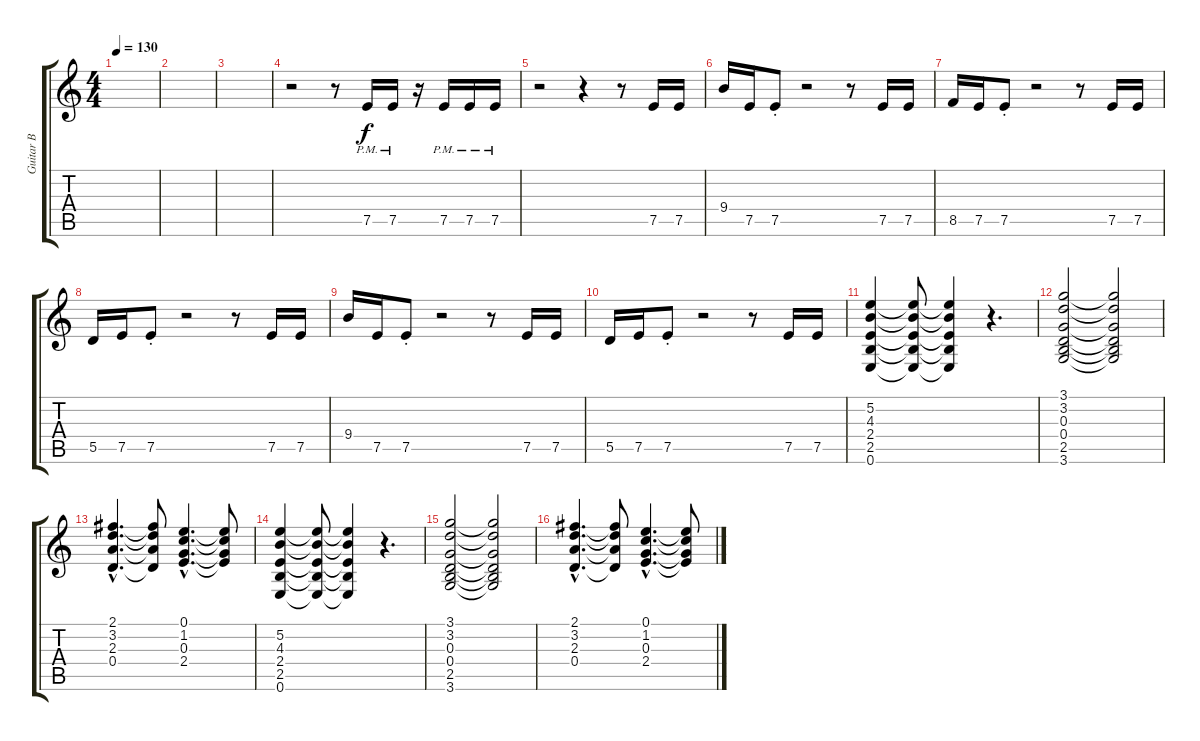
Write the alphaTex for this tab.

\track ("Guitar B" "Guitar B") {instrument overdrivenguitar}
\staff {score tabs}
\tuning (E4 B3 G3 D3 A2 E2) {hide}
\ts (4 4)
\tempo 130
\clef g2
\ks c
|
|
|
r.2 r.8 7.5{pm}.16 7.5{pm}.16 r.16 7.5{pm}.16 7.5{pm}.16 7.5{pm}.16 |
r.2 r.4 r.8 7.5.16 7.5.16 |
9.4.16 7.5.16 7.5{st}.8 r.2 r.8 7.5.16 7.5.16 |
8.5.16 7.5.16 7.5{st}.8 r.2 r.8 7.5.16 7.5.16 |
5.5.16 7.5.16 7.5{st}.8 r.2 r.8 7.5.16 7.5.16 |
9.4.16 7.5.16 7.5{st}.8 r.2 r.8 7.5.16 7.5.16 |
5.5.16 7.5.16 7.5{st}.8 r.2 r.8 7.5.16 7.5.16 |
(5.2 4.3 2.4 2.5 0.6).4 (5.2{t} 4.3{t} 2.4{t} 2.5{t} 0.6{t}).8 (5.2{t} 4.3{t} 2.4{t} 2.5{t} 0.6{t}).4 r.4{d} |
(3.1 3.2 0.3 0.4 2.5 3.6).2 (3.1{t} 3.2{t} 0.3{t} 0.4{t} 2.5{t} 3.6{t}).2 |
(2.1{hac} 3.2{hac} 2.3{hac} 0.4{hac}).4{d} (2.1{t} 3.2{t} 2.3{t} 0.4{t}).8 (0.1{hac} 1.2{hac} 0.3{hac} 2.4{hac}).4{d} (0.1{t} 1.2{t} 0.3{t} 2.4{t}).8 |
(5.2 4.3 2.4 2.5 0.6).4 (5.2{t} 4.3{t} 2.4{t} 2.5{t} 0.6{t}).8 (5.2{t} 4.3{t} 2.4{t} 2.5{t} 0.6{t}).4 r.4{d} |
(3.1 3.2 0.3 0.4 2.5 3.6).2 (3.1{t} 3.2{t} 0.3{t} 0.4{t} 2.5{t} 3.6{t}).2 |
(2.1{hac} 3.2{hac} 2.3{hac} 0.4{hac}).4{d} (2.1{t} 3.2{t} 2.3{t} 0.4{t}).8 (0.1{hac} 1.2{hac} 0.3{hac} 2.4{hac}).4{d} (0.1{t} 1.2{t} 0.3{t} 2.4{t}).8
